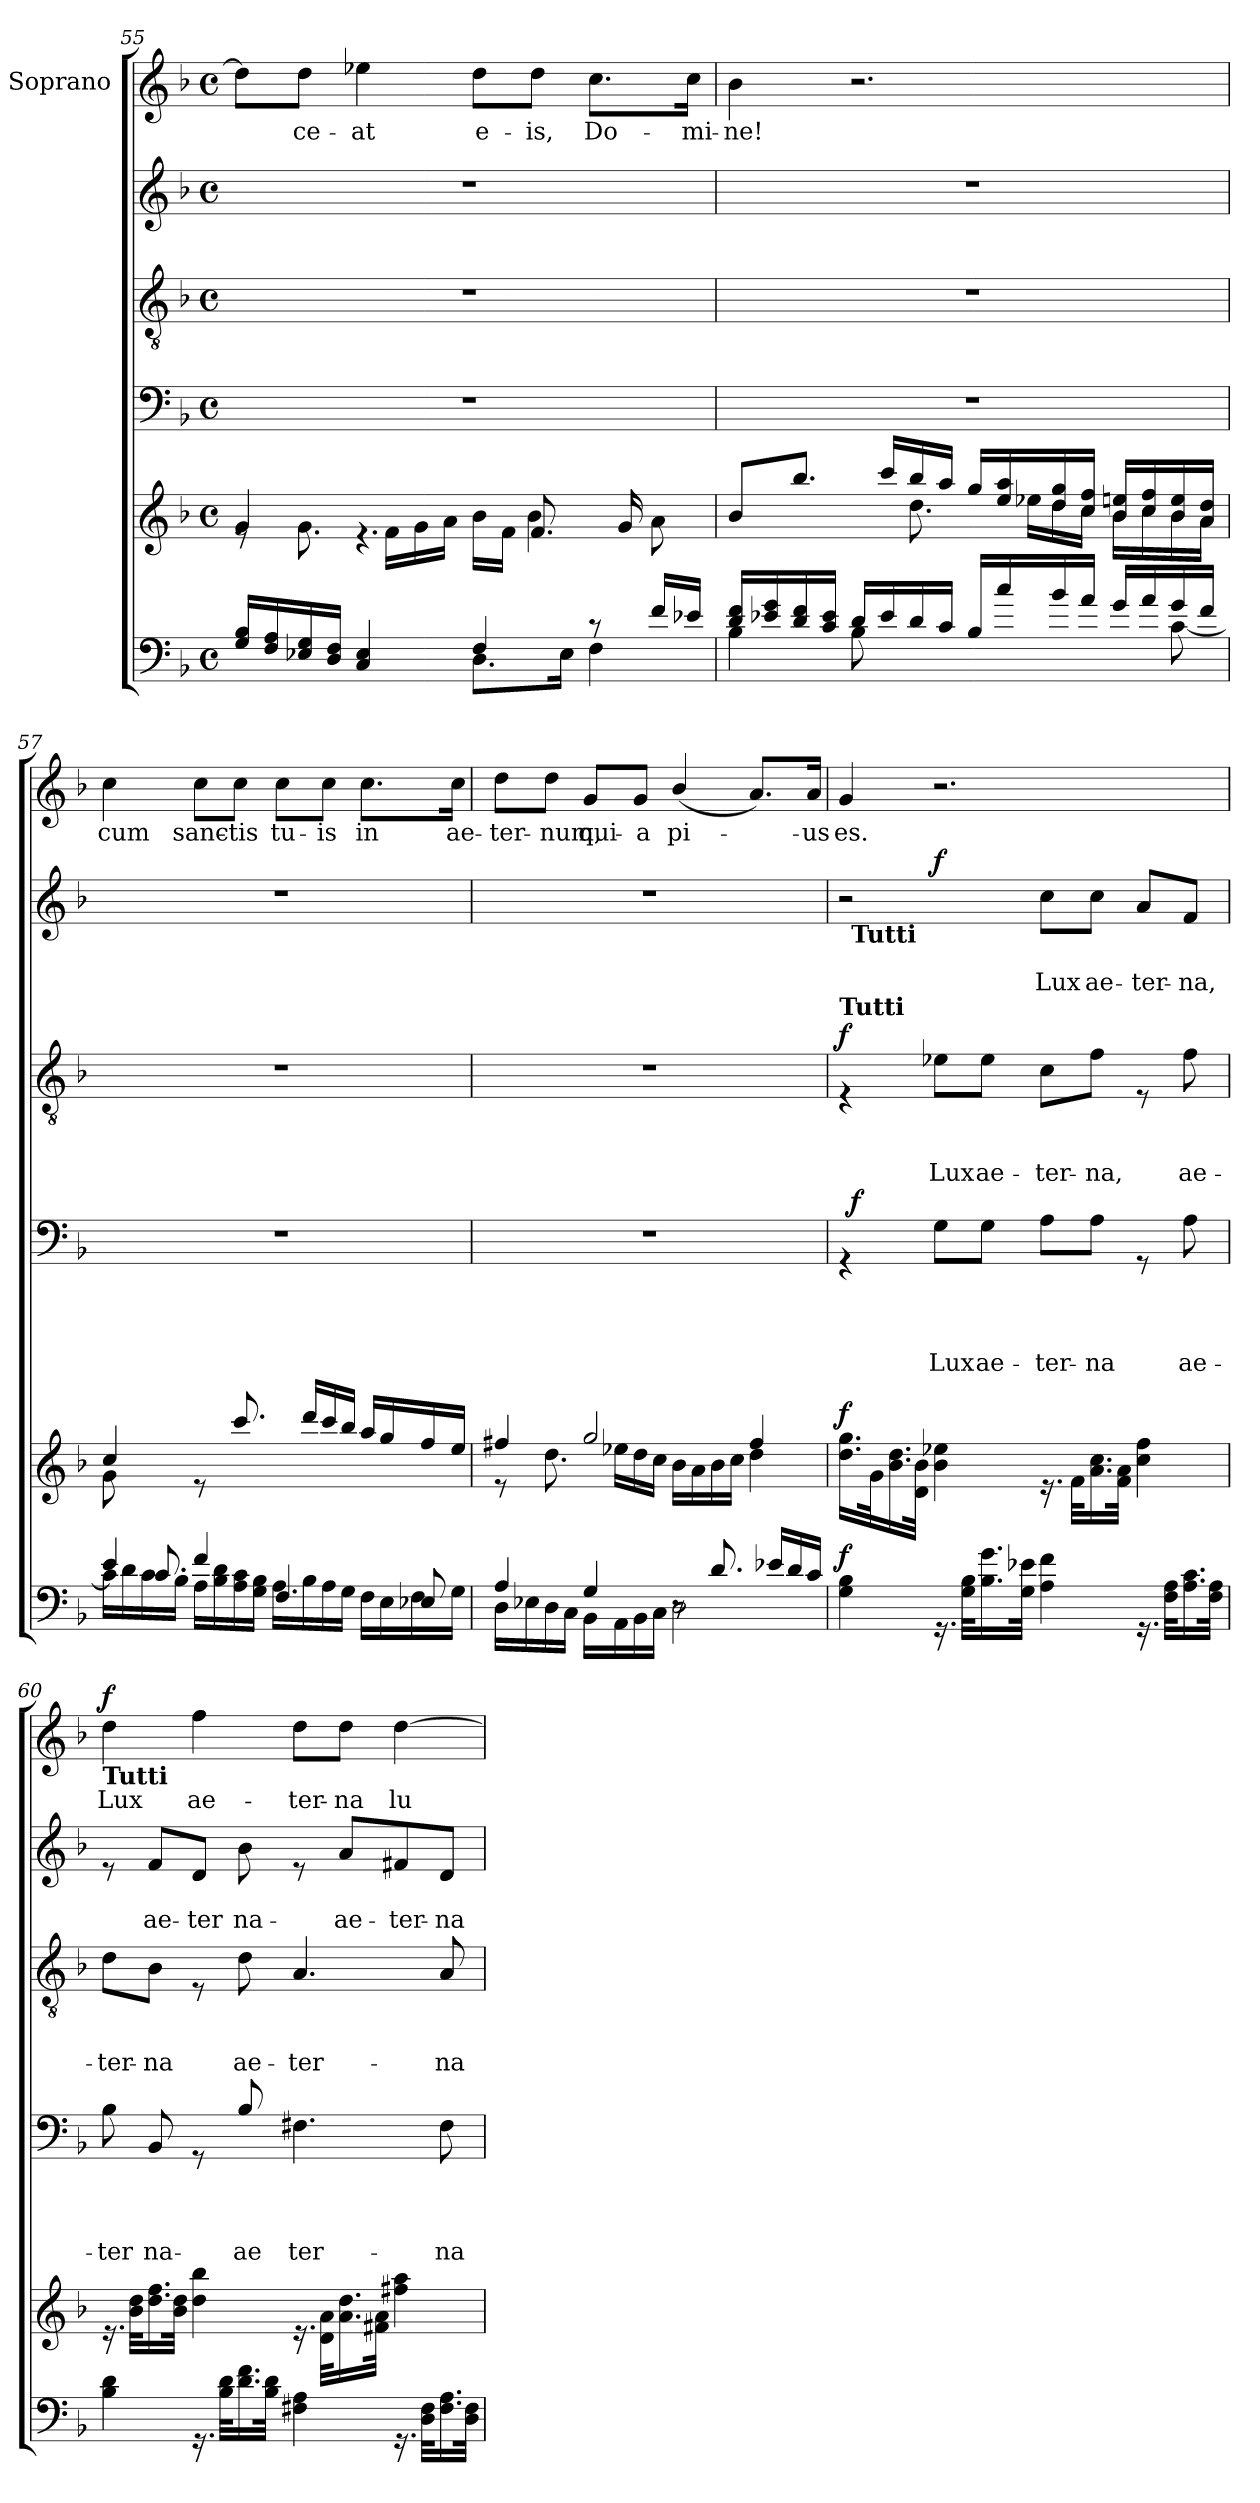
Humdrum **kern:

**kern	**dynam	**kern	**dynam	**kern	**text	**text	**text	**text	**dynam	**kern	**text	**text	**text	**dynam	**kern	**text	**text	**dynam	**kern	**text	**dynam
*part6	*part6	*part5	*part5	*part4	*part4	*part4	*part4	*part4	*part4	*part3	*part3	*part3	*part3	*part3	*part2	*part2	*part2	*part2	*part1	*part1	*part1
*staff6	*staff6	*staff5	*staff5	*staff4	*staff4	*staff4	*staff4	*staff4	*staff4	*staff3	*staff3	*staff3	*staff3	*staff3	*staff2	*staff2	*staff2	*staff2	*staff1	*staff1	*staff1
*	*	*	*	*	*	*	*	*	*	*	*	*	*	*	*	*	*	*	*I"Soprano	*	*
*clefF4	*	*clefG2	*	*clefF4	*	*	*	*	*	*clefGv2	*	*	*	*	*clefG2	*	*	*	*clefG2	*	*
*k[b-]	*	*k[b-]	*	*k[b-]	*	*	*	*	*	*k[b-]	*	*	*	*	*k[b-]	*	*	*	*k[b-]	*	*
*F:	*	*F:	*	*F:	*	*	*	*	*	*F:	*	*	*	*	*F:	*	*	*	*F:	*	*
*M4/4	*	*M4/4	*	*M4/4	*	*	*	*	*	*M4/4	*	*	*	*	*M4/4	*	*	*	*M4/4	*	*
*met(c)	*	*met(c)	*	*met(c)	*	*	*	*	*	*met(c)	*	*	*	*	*met(c)	*	*	*	*met(c)	*	*
=55	=55	=55	=55	=55	=55	=55	=55	=55	=55	=55	=55	=55	=55	=55	=55	=55	=55	=55	=55	=55	=55
*^	*	*^	*	*	*	*	*	*	*	*	*	*	*	*	*	*	*	*	*	*	*
16G/ 16B-/LL	2ryy	.	4g/	8re	.	1r	.	.	.	.	.	1r	.	.	.	.	1r	.	.	.	8dd\L]	.	.
16F/ 16A/	.	.	.	.	.	.	.	.	.	.	.	.	.	.	.	.	.	.	.	.	.	.	.
!	!	!	!	!	!	!	!	!	!	!	!	!	!	!	!	!	!	!	!	!	!	!LO:LY:b	!
16E-X/ 16G/	.	.	.	8.g\	.	.	.	.	.	.	.	.	.	.	.	.	.	.	.	.	8dd\J	-ce-	.
16D/ 16F/JJ	.	.	.	.	.	.	.	.	.	.	.	.	.	.	.	.	.	.	.	.	.	.	.
!	!	!	!	!	!	!	!	!	!	!	!	!	!	!	!	!	!	!	!	!	!	!LO:LY:b	!
4C/ 4E-/	.	.	4.re	.	.	.	.	.	.	.	.	.	.	.	.	.	.	.	.	.	4ee-X\	-at	.
.	.	.	.	16f\LL	.	.	.	.	.	.	.	.	.	.	.	.	.	.	.	.	.	.	.
.	.	.	.	16g\	.	.	.	.	.	.	.	.	.	.	.	.	.	.	.	.	.	.	.
.	.	.	.	16a\JJ	.	.	.	.	.	.	.	.	.	.	.	.	.	.	.	.	.	.	.
!	!	!	!	!	!	!	!	!	!	!	!	!	!	!	!	!	!	!	!	!	!	!LO:LY:b	!
4F/	8.D\L	.	.	16b-\LL	.	.	.	.	.	.	.	.	.	.	.	.	.	.	.	.	8dd\L	e-	.
.	.	.	.	16f\JJ	.	.	.	.	.	.	.	.	.	.	.	.	.	.	.	.	.	.	.
!	!	!	!	!	!	!	!	!	!	!	!	!	!	!	!	!	!	!	!	!	!	!LO:LY:b	!
.	.	.	8.f/	4b-\	.	.	.	.	.	.	.	.	.	.	.	.	.	.	.	.	8dd\J	-is,	.
.	16E-\Jk	.	.	.	.	.	.	.	.	.	.	.	.	.	.	.	.	.	.	.	.	.	.
!	!	!	!	!	!	!	!	!	!	!	!	!	!	!	!	!	!	!	!	!	!	!LO:LY:b	!
8rc	4F\	.	.	.	.	.	.	.	.	.	.	.	.	.	.	.	.	.	.	.	8.cc\L	Do-	.
.	.	.	16g/	.	.	.	.	.	.	.	.	.	.	.	.	.	.	.	.	.	.	.	.
16f/LL	.	.	8ryy	8a\	.	.	.	.	.	.	.	.	.	.	.	.	.	.	.	.	.	.	.
!	!	!	!	!	!	!	!	!	!	!	!	!	!	!	!	!	!	!	!	!	!	!LO:LY:b	!
16e-X/JJ	.	.	.	.	.	.	.	.	.	.	.	.	.	.	.	.	.	.	.	.	16cc\Jk	-mi-	.
=56	=56	=56	=56	=56	=56	=56	=56	=56	=56	=56	=56	=56	=56	=56	=56	=56	=56	=56	=56	=56	=56	=56	=56
!	!	!	!	!	!	!	!	!	!	!	!	!	!	!	!	!	!	!	!	!	!	!LO:LY:b	!
16d/ 16f/LL	4B-\	.	8b-/L	4.ryy	.	1r	.	.	.	.	.	1r	.	.	.	.	1r	.	.	.	4b-\	-ne!	.
16e-X/ 16g/	.	.	.	.	.	.	.	.	.	.	.	.	.	.	.	.	.	.	.	.	.	.	.
16d/ 16f/	.	.	8.bb-/J	.	.	.	.	.	.	.	.	.	.	.	.	.	.	.	.	.	.	.	.
16c/ 16e-/JJ	.	.	.	.	.	.	.	.	.	.	.	.	.	.	.	.	.	.	.	.	.	.	.
16d/LL	8B-\	.	.	.	.	.	.	.	.	.	.	.	.	.	.	.	.	.	.	.	2.r	.	.
16e-/	.	.	16ccc/LL	.	.	.	.	.	.	.	.	.	.	.	.	.	.	.	.	.	.	.	.
16d/	2ryy	.	16bb-/	8.dd\	.	.	.	.	.	.	.	.	.	.	.	.	.	.	.	.	.	.	.
16c/JJ	.	.	16aa/JJ	.	.	.	.	.	.	.	.	.	.	.	.	.	.	.	.	.	.	.	.
16B-/LL	.	.	16gg/LL	.	.	.	.	.	.	.	.	.	.	.	.	.	.	.	.	.	.	.	.
16cc/	.	.	16ee/ 16aa/	16ee-X\LL	.	.	.	.	.	.	.	.	.	.	.	.	.	.	.	.	.	.	.
16b-/	.	.	16dd/ 16gg/	16dd\	.	.	.	.	.	.	.	.	.	.	.	.	.	.	.	.	.	.	.
16a/JJ	.	.	16cc/ 16ff/JJ	16cc\JJ	.	.	.	.	.	.	.	.	.	.	.	.	.	.	.	.	.	.	.
16g/LL	.	.	16b-/ 16een/LL	16b-\LL	.	.	.	.	.	.	.	.	.	.	.	.	.	.	.	.	.	.	.
16a/	.	.	16cc/ 16ff/	16cc\	.	.	.	.	.	.	.	.	.	.	.	.	.	.	.	.	.	.	.
16g/	[>8c\	.	16b-/ 16ee/	16b-\	.	.	.	.	.	.	.	.	.	.	.	.	.	.	.	.	.	.	.
16f/JJ	.	.	16a/ 16dd/JJ	16a\JJ	.	.	.	.	.	.	.	.	.	.	.	.	.	.	.	.	.	.	.
!!LO:LB:g=z
=57	=57	=57	=57	=57	=57	=57	=57	=57	=57	=57	=57	=57	=57	=57	=57	=57	=57	=57	=57	=57	=57	=57	=57
*	*^	*	*	*	*	*	*	*	*	*	*	*	*	*	*	*	*	*	*	*	*	*	*
!	!	!	!	!	!	!	!	!	!	!	!	!	!	!	!	!	!	!	!	!	!	!	!LO:LY:b	!
4e/	16c\LL]	8ryy	.	4cc/	8g\	.	1r	.	.	.	.	.	1r	.	.	.	.	1r	.	.	.	4cc\	cum	.
.	16d\	.	.	.	.	.	.	.	.	.	.	.	.	.	.	.	.	.	.	.	.	.	.	.
.	16c\	8.c/	.	.	2..ryy	.	.	.	.	.	.	.	.	.	.	.	.	.	.	.	.	.	.	.
.	16B-\JJ	.	.	.	.	.	.	.	.	.	.	.	.	.	.	.	.	.	.	.	.	.	.	.
!	!	!	!	!	!	!	!	!	!	!	!	!	!	!	!	!	!	!	!	!	!	!	!LO:LY:b	!
4f/	16A\LL	.	.	8re	.	.	.	.	.	.	.	.	.	.	.	.	.	.	.	.	.	8cc\L	sanc-	.
.	16B-\ 16d\	2ryy	.	.	.	.	.	.	.	.	.	.	.	.	.	.	.	.	.	.	.	.	.	.
!	!	!	!	!	!	!	!	!	!	!	!	!	!	!	!	!	!	!	!	!	!	!	!LO:LY:b	!
.	16A\ 16c\	.	.	8.ccc/	.	.	.	.	.	.	.	.	.	.	.	.	.	.	.	.	.	8cc\J	-tis	.
.	16G\ 16B-\JJ	.	.	.	.	.	.	.	.	.	.	.	.	.	.	.	.	.	.	.	.	.	.	.
!	!	!	!	!	!	!	!	!	!	!	!	!	!	!	!	!	!	!	!	!	!	!	!LO:LY:b	!
4.F/	16A\LL	.	.	.	.	.	.	.	.	.	.	.	.	.	.	.	.	.	.	.	.	8cc\L	tu-	.
.	16B-\	.	.	16ddd/LL	.	.	.	.	.	.	.	.	.	.	.	.	.	.	.	.	.	.	.	.
!	!	!	!	!	!	!	!	!	!	!	!	!	!	!	!	!	!	!	!	!	!	!	!LO:LY:b	!
.	16A\	.	.	16ccc/	.	.	.	.	.	.	.	.	.	.	.	.	.	.	.	.	.	8cc\J	-is	.
.	16G\JJ	.	.	16bb-/JJ	.	.	.	.	.	.	.	.	.	.	.	.	.	.	.	.	.	.	.	.
!	!	!	!	!	!	!	!	!	!	!	!	!	!	!	!	!	!	!	!	!	!	!	!LO:LY:b	!
.	16F\LL	.	.	16aa/LL	.	.	.	.	.	.	.	.	.	.	.	.	.	.	.	.	.	8.cc\L	in	.
.	16E\	8.ryy	.	16gg/	.	.	.	.	.	.	.	.	.	.	.	.	.	.	.	.	.	.	.	.
8E-X/	16F\	.	.	16ff/	.	.	.	.	.	.	.	.	.	.	.	.	.	.	.	.	.	.	.	.
!	!	!	!	!	!	!	!	!	!	!	!	!	!	!	!	!	!	!	!	!	!	!	!LO:LY:b	!
.	16G\JJ	.	.	16ee/JJ	.	.	.	.	.	.	.	.	.	.	.	.	.	.	.	.	.	16cc\Jk	ae-	.
*	*v	*v	*	*	*	*	*	*	*	*	*	*	*	*	*	*	*	*	*	*	*	*	*	*
=58	=58	=58	=58	=58	=58	=58	=58	=58	=58	=58	=58	=58	=58	=58	=58	=58	=58	=58	=58	=58	=58	=58	=58
!	!	!	!	!	!	!	!	!	!	!	!	!	!	!	!	!	!	!	!	!	!	!LO:LY:b	!
*	*	*	*	*	*	*	*	*	*	*	*	*	*	*	*	*	*	*	*	*	*^	*	*
4A/	16D\LL	.	4ff#X/	8re	.	1r	.	.	.	.	.	1r	.	.	.	.	1r	.	.	.	8dd\L	4ryy	-ter-	.
.	16E-X\	.	.	.	.	.	.	.	.	.	.	.	.	.	.	.	.	.	.	.	.	.	.	.
!	!	!	!	!	!	!	!	!	!	!	!	!	!	!	!	!	!	!	!	!	!	!	!LO:LY:b	!
.	16D\	.	.	8.dd\	.	.	.	.	.	.	.	.	.	.	.	.	.	.	.	.	8dd\J	.	-num,	.
.	16C\JJ	.	.	.	.	.	.	.	.	.	.	.	.	.	.	.	.	.	.	.	.	.	.	.
!	!	!	!	!	!	!	!	!	!	!	!	!	!	!	!	!	!	!	!	!	!	!	!LO:LY:b	!
4G/	16BB-\LL	.	2gg/	.	.	.	.	.	.	.	.	.	.	.	.	.	.	.	.	.	4ryy	8g/L	-qui-	.
.	16AA\	.	.	16ee-X\LL	.	.	.	.	.	.	.	.	.	.	.	.	.	.	.	.	.	.	.	.
!	!	!	!	!	!	!	!	!	!	!	!	!	!	!	!	!	!	!	!	!	!	!	!LO:LY:b	!
.	16BB-\	.	.	16dd\	.	.	.	.	.	.	.	.	.	.	.	.	.	.	.	.	.	8g/J	-a	.
.	16C\JJ	.	.	16cc\JJ	.	.	.	.	.	.	.	.	.	.	.	.	.	.	.	.	.	.	.	.
!	!	!	!	!	!	!	!	!	!	!	!	!	!	!	!	!	!	!	!	!	!	!	!LO:LY:b	!
8rC	2D\	.	.	16b-\LL	.	.	.	.	.	.	.	.	.	.	.	.	.	.	.	.	(4b-/	4ryy	pi-	.
.	.	.	.	16a\	.	.	.	.	.	.	.	.	.	.	.	.	.	.	.	.	.	.	.	.
8.d/	.	.	.	16b-\	.	.	.	.	.	.	.	.	.	.	.	.	.	.	.	.	.	.	.	.
.	.	.	.	16cc\JJ	.	.	.	.	.	.	.	.	.	.	.	.	.	.	.	.	.	.	.	.
.	.	.	4ff#/	4dd\	.	.	.	.	.	.	.	.	.	.	.	.	.	.	.	.	4ryy	8.a/L)	.	.
16e-X/LL	.	.	.	.	.	.	.	.	.	.	.	.	.	.	.	.	.	.	.	.	.	.	.	.
16d/	.	.	.	.	.	.	.	.	.	.	.	.	.	.	.	.	.	.	.	.	.	.	.	.
!	!	!	!	!	!	!	!	!	!	!	!	!	!	!	!	!	!	!	!	!	!	!	!LO:LY:b	!
16c/JJ	.	.	.	.	.	.	.	.	.	.	.	.	.	.	.	.	.	.	.	.	.	16a/Jk	us	.
*v	*v	*	*	*	*	*	*	*	*	*	*	*	*	*	*	*	*	*	*	*	*	*	*	*
*	*	*v	*v	*	*	*	*	*	*	*	*	*	*	*	*	*	*	*	*	*	*	*	*
=59	=59	=59	=59	=59	=59	=59	=59	=59	=59	=59	=59	=59	=59	=59	=59	=59	=59	=59	=59	=59	=59	=59
!	!	!	!	!	!	!	!	!	!	!	!	!	!	!	!	!	!	!	!LO:TX:a:B:t=O	!	!	!
!	!	!	!	!	!	!	!	!	!	!LO:TX:a:B:t=Tutti	!	!	!	!	!	!	!	!	!	!	!	!
!	!	!	!	!LO:TX:b:B:t=Tutti	!	!	!	!	!	!	!	!	!	!	!	!	!	!	!	!	!	!
!	!LO:DY:a	!	!LO:DY:a	!	!	!	!	!	!	!	!	!	!	!LO:DY:a	!	!	!	!	!	!	!LO:LY:b	!
*	*	*	*	*^	*	*	*	*	*	*	*	*	*	*	*^	*	*	*	*	*	*	*
*	*	*	*	*	*	*	*	*	*	*	*	*	*	*	*	*	*^	*	*	*	*v	*v	*	*
4G\ 4B-\	f	16.dd\ 16.gg\LL	f	4rGG	32ryy	.	.	.	.	.	4rE	.	.	.	f	2r	4ryy	32ryy	.	.	.	4g/	es.	.
!	!	!	!	!	!	!	!	!	!	!	!	!	!	!	!	!	!	!LO:TX:b:B:t=Tutti	!	!	!	!	!	!
!	!	!	!	!	!	!	!	!	!	!LO:DY:a	!	!	!	!	!	!	!	!	!	!	!	!	!	!
.	.	.	.	.	2ryy	.	.	.	.	f	.	.	.	.	.	.	.	2ryy	.	.	.	.	.	.
.	.	32g\k	.	.	.	.	.	.	.	.	.	.	.	.	.	.	.	.	.	.	.	.	.	.
.	.	16.b-\ 16.dd\	.	.	.	.	.	.	.	.	.	.	.	.	.	.	.	.	.	.	.	.	.	.
.	.	32d\ 32b-\JJk	.	.	.	.	.	.	.	.	.	.	.	.	.	.	.	.	.	.	.	.	.	.
!	!	!	!	!	!	!	!	!	!LO:LY:b	!	!	!	!	!LO:LY:b	!	!	!	!	!	!	!LO:DY:a	!	!	!
16.rFF	.	4b-\ 4ee-X\	.	8G\L	.	.	.	.	Lux	.	8e-X\L	.	.	Lux	.	.	2.ryy	.	.	.	f	2.r	.	.
32G\ 32B-\KLL	.	.	.	.	.	.	.	.	.	.	.	.	.	.	.	.	.	.	.	.	.	.	.	.
!	!	!	!	!	!	!	!	!	!LO:LY:b	!	!	!	!	!LO:LY:b	!	!	!	!	!	!	!	!	!	!
16.B-\ 16.g\	.	.	.	8G\J	.	.	.	.	ae-	.	8e-\J	.	.	ae-	.	.	.	.	.	.	.	.	.	.
32G\ 32e-X\JJk	.	.	.	.	.	.	.	.	.	.	.	.	.	.	.	.	.	.	.	.	.	.	.	.
!	!	!	!	!	!	!	!	!	!LO:LY:b	!	!	!	!	!LO:LY:b	!	!	!	!	!	!LO:LY:b	!	!	!	!
4A\ 4f\	.	16.rd	.	8A\L	.	.	.	.	-ter-	.	8c\L	.	.	-ter-	.	8cc\L	.	.	.	Lux	.	.	.	.
.	.	.	.	.	4...ryy	.	.	.	.	.	.	.	.	.	.	.	.	4...ryy	.	.	.	.	.	.
.	.	32f\KLL	.	.	.	.	.	.	.	.	.	.	.	.	.	.	.	.	.	.	.	.	.	.
!	!	!	!	!	!	!	!	!	!LO:LY:b	!	!	!	!	!LO:LY:b	!	!	!	!	!	!LO:LY:b	!	!	!	!
.	.	16.a\ 16.cc\	.	8A\J	.	.	.	.	-na	.	8f\J	.	.	-na,	.	8cc\J	.	.	.	ae-	.	.	.	.
.	.	32f\ 32a\JJk	.	.	.	.	.	.	.	.	.	.	.	.	.	.	.	.	.	.	.	.	.	.
!	!	!	!	!	!	!	!	!	!	!	!	!	!	!	!	!	!	!	!	!LO:LY:b	!	!	!	!
16.rFF	.	4cc\ 4ff\	.	8rGG	.	.	.	.	.	.	8rE	.	.	.	.	8a/L	.	.	.	-ter-	.	.	.	.
32F\ 32A\KLL	.	.	.	.	.	.	.	.	.	.	.	.	.	.	.	.	.	.	.	.	.	.	.	.
!	!	!	!	!	!	!	!	!	!LO:LY:b	!	!	!	!	!LO:LY:b	!	!	!	!	!	!LO:LY:b	!	!	!	!
16.A\ 16.c\	.	.	.	8A\	.	.	.	.	ae-	.	8f\	.	.	ae-	.	8f/J	.	.	.	-na,	.	.	.	.
32F\ 32A\JJk	.	.	.	.	.	.	.	.	.	.	.	.	.	.	.	.	.	.	.	.	.	.	.	.
!!LO:LB:g=z
=60	=60	=60	=60	=60	=60	=60	=60	=60	=60	=60	=60	=60	=60	=60	=60	=60	=60	=60	=60	=60	=60	=60	=60	=60
!	!	!	!	!	!	!	!	!	!	!	!	!	!	!	!	!	!	!	!	!	!	!LO:TX:b:B:t=Tutti	!	!
!	!	!	!	!	!	!	!	!	!LO:LY:b	!	!	!	!	!LO:LY:b	!	!	!	!	!	!	!	!	!LO:LY:b	!LO:DY:a
*	*	*	*	*	*	*	*	*	*	*	*	*	*	*	*	*	*v	*v	*	*	*	*	*	*
4B-\ 4d\	.	16.rd	.	8B-\	8ryy	.	.	.	-ter-	.	8d\L	.	.	-ter-	.	8re	4.ryy	.	.	.	4dd\	Lux	f
.	.	32b-\ 32dd\KLL	.	.	.	.	.	.	.	.	.	.	.	.	.	.	.	.	.	.	.	.	.
!	!	!	!	!	!	!	!	!	!LO:LY:b	!	!	!	!	!LO:LY:b	!	!	!	!	!LO:LY:b	!	!	!	!
.	.	16.dd\ 16.ff\	.	4ryy	8BB-/	.	.	.	-na	.	8B-\J	.	.	-na	.	8f/L	.	.	ae-	.	.	.	.
.	.	32b-\ 32dd\JJk	.	.	.	.	.	.	.	.	.	.	.	.	.	.	.	.	.	.	.	.	.
!	!	!	!	!	!	!	!	!	!	!	!	!	!	!	!	!	!	!	!LO:LY:b	!	!	!LO:LY:b	!
16.rFF	.	4dd\ 4bb-\	.	.	8rGG	.	.	.	.	.	8rE	.	.	.	.	8d/J	.	.	-ter-	.	4ff\	ae-	.
32B-\ 32d\KLL	.	.	.	.	.	.	.	.	.	.	.	.	.	.	.	.	.	.	.	.	.	.	.
!	!	!	!	!	!	!	!	!	!LO:LY:b	!	!	!	!	!LO:LY:b	!	!	!	!	!LO:LY:b	!	!	!	!
16.d\ 16.f\	.	.	.	8B-/	8ryy	.	.	.	-ae-	.	8d\	.	.	ae-	.	4ryy	8b-\	.	na	.	.	.	.
32B-\ 32d\JJk	.	.	.	.	.	.	.	.	.	.	.	.	.	.	.	.	.	.	.	.	.	.	.
!	!	!	!	!	!	!	!	!	!LO:LY:b	!	!	!	!	!LO:LY:b	!	!	!	!	!	!	!	!LO:LY:b	!
4F#X\ 4A\	.	16.rd	.	2ryy	4.F#X\	.	.	.	ter-	.	4.A/	.	.	-ter-	.	.	8re	.	.	.	8dd\L	-ter-	.
.	.	32d\ 32a\KLL	.	.	.	.	.	.	.	.	.	.	.	.	.	.	.	.	.	.	.	.	.
!	!	!	!	!	!	!	!	!	!	!	!	!	!	!	!	!	!	!	!LO:LY:b	!	!	!LO:LY:b	!
.	.	16.a\ 16.dd\	.	.	.	.	.	.	.	.	.	.	.	.	.	8a/L	4.ryy	.	-ae-	.	8dd\J	-na	.
.	.	32f#X\ 32a\JJk	.	.	.	.	.	.	.	.	.	.	.	.	.	.	.	.	.	.	.	.	.
!	!	!	!	!	!	!	!	!	!	!	!	!	!	!	!	!	!	!	!LO:LY:b	!	!	!LO:LY:b	!
16.rFF	.	4ff#X\ 4aa\	.	.	.	.	.	.	.	.	.	.	.	.	.	8f#X/	.	.	-ter-	.	[>4dd\	lu-	.
32D\ 32F#\KLL	.	.	.	.	.	.	.	.	.	.	.	.	.	.	.	.	.	.	.	.	.	.	.
!	!	!	!	!	!	!	!	!	!LO:LY:b	!	!	!	!	!LO:LY:b	!	!	!	!	!LO:LY:b	!	!	!	!
16.F#\ 16.A\	.	.	.	.	8F#\	.	.	.	-na	.	8A/	.	.	-na	.	8d/J	.	.	-na	.	.	.	.
32D\ 32F#\JJk	.	.	.	.	.	.	.	.	.	.	.	.	.	.	.	.	.	.	.	.	.	.	.
*	*	*	*	*v	*v	*	*	*	*	*	*	*	*	*	*	*v	*v	*	*	*	*	*	*
=	=	=	=	=	=	=	=	=	=	=	=	=	=	=	=	=	=	=	=	=	=
*-	*-	*-	*-	*-	*-	*-	*-	*-	*-	*-	*-	*-	*-	*-	*-	*-	*-	*-	*-	*-	*-
